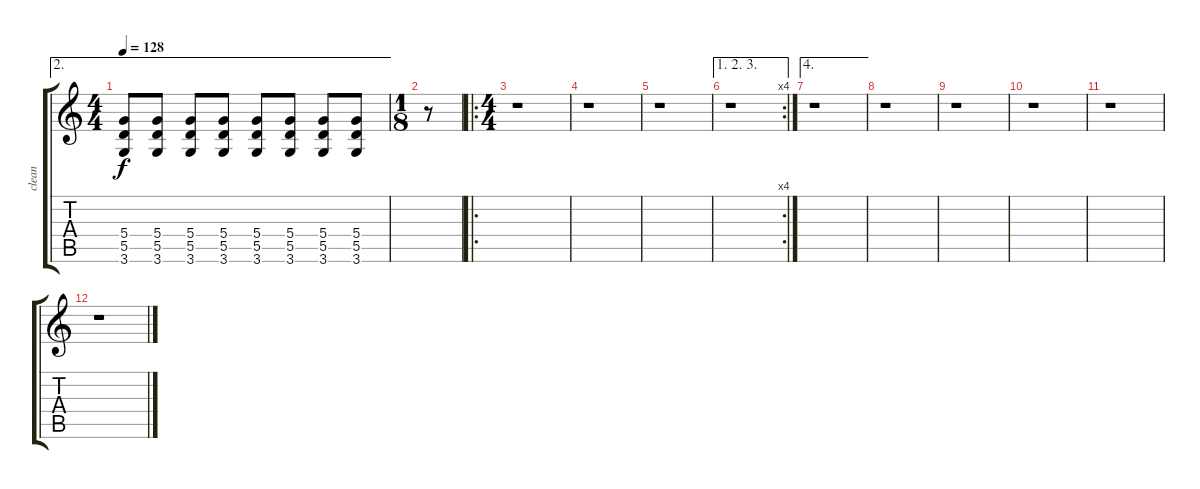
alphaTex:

\track ("clean" "clean") {instrument electricguitarclean}
\staff {score tabs}
\tuning (E4 B3 G3 D3 A2 E2) {hide}
\ae 2
\ts (4 4)
\tempo 128
\clef g2
\ks c
(5.4 5.5 3.6).8{dy f} (5.4 5.5 3.6).8 (5.4 5.5 3.6).8 (5.4 5.5 3.6).8 (5.4 5.5 3.6).8 (5.4 5.5 3.6).8 (5.4 5.5 3.6).8 (5.4 5.5 3.6).8 |
\ts (1 8)
r.8 |
\ro
\ts (4 4)
r.1 |
r.1 |
r.1 |
\ae (1 2 3)
\rc 4
r.1 |
\ae 4
r.1 |
r.1 |
r.1 |
r.1 |
r.1 |
r.1
